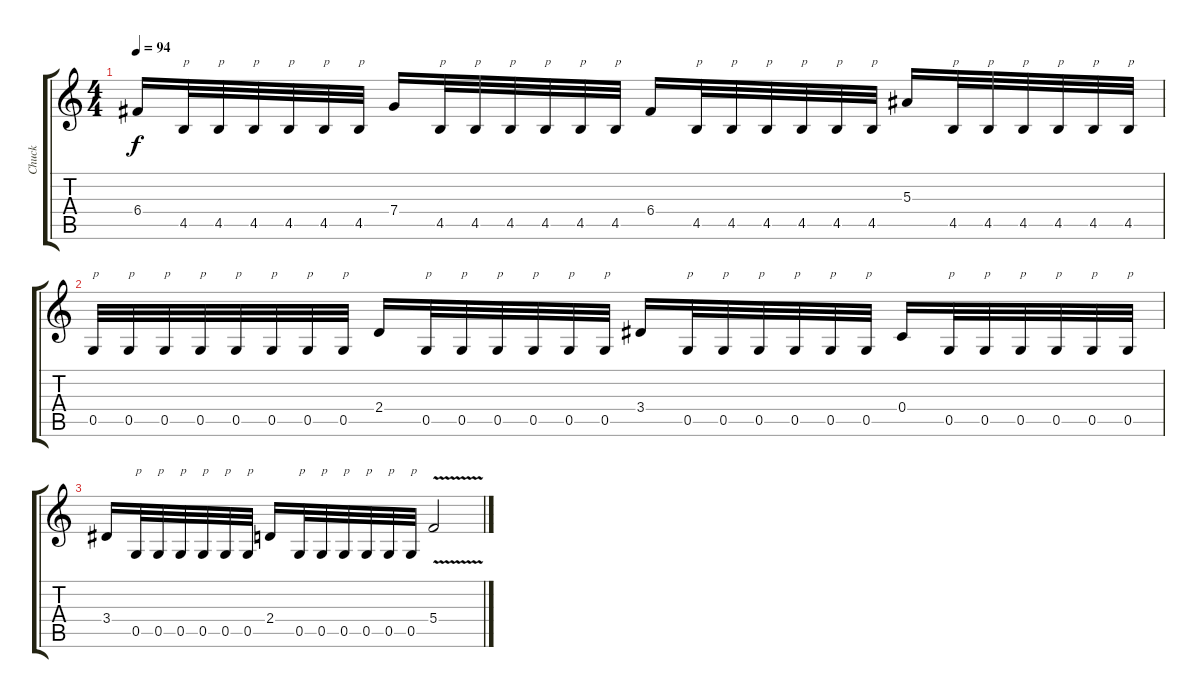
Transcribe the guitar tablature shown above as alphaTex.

\track ("Chuck" "Chuck") {instrument distortionguitar}
\staff {score tabs}
\tuning (D4 A3 F3 C3 G2 D2) {hide}
\ts (4 4)
\tempo 94
\clef g2
\ks c
6.4.16{dy f} 4.5.32{txt "p"} 4.5.32{txt "p"} 4.5.32{txt "p"} 4.5.32{txt "p"} 4.5.32{txt "p"} 4.5.32{txt "p"} 7.4.16 4.5.32{txt "p"} 4.5.32{txt "p"} 4.5.32{txt "p"} 4.5.32{txt "p"} 4.5.32{txt "p"} 4.5.32{txt "p"} 6.4.16 4.5.32{txt "p"} 4.5.32{txt "p"} 4.5.32{txt "p"} 4.5.32{txt "p"} 4.5.32{txt "p"} 4.5.32{txt "p"} 5.3.16 4.5.32{txt "p"} 4.5.32{txt "p"} 4.5.32{txt "p"} 4.5.32{txt "p"} 4.5.32{txt "p"} 4.5.32{txt "p"} |
0.5.32{txt "p"} 0.5.32{txt "p"} 0.5.32{txt "p"} 0.5.32{txt "p"} 0.5.32{txt "p"} 0.5.32{txt "p"} 0.5.32{txt "p"} 0.5.32{txt "p"} 2.4.16 0.5.32{txt "p"} 0.5.32{txt "p"} 0.5.32{txt "p"} 0.5.32{txt "p"} 0.5.32{txt "p"} 0.5.32{txt "p"} 3.4.16 0.5.32{txt "p"} 0.5.32{txt "p"} 0.5.32{txt "p"} 0.5.32{txt "p"} 0.5.32{txt "p"} 0.5.32{txt "p"} 0.4.16 0.5.32{txt "p"} 0.5.32{txt "p"} 0.5.32{txt "p"} 0.5.32{txt "p"} 0.5.32{txt "p"} 0.5.32{txt "p"} |
3.4.16 0.5.32{txt "p"} 0.5.32{txt "p"} 0.5.32{txt "p"} 0.5.32{txt "p"} 0.5.32{txt "p"} 0.5.32{txt "p"} 2.4.16 0.5.32{txt "p"} 0.5.32{txt "p"} 0.5.32{txt "p"} 0.5.32{txt "p"} 0.5.32{txt "p"} 0.5.32{txt "p"} 5.4{v}.2
